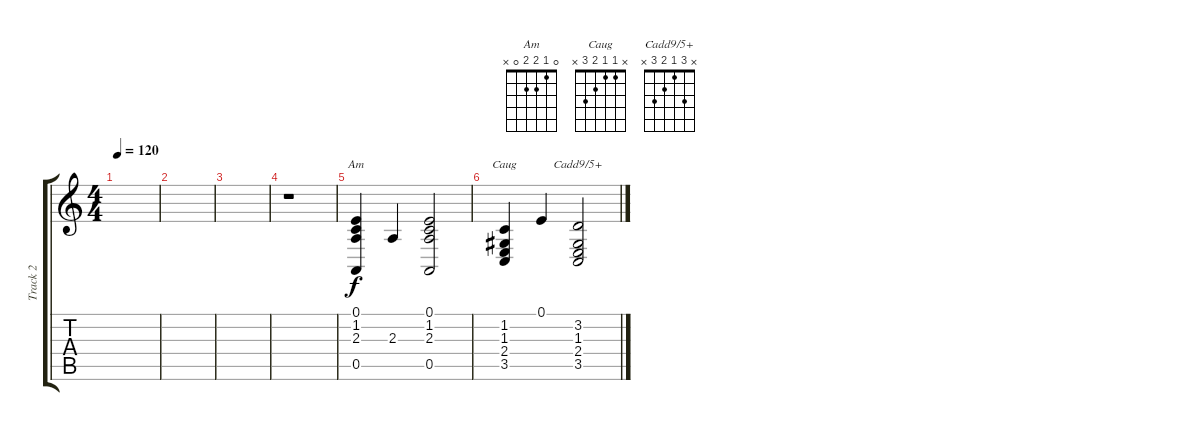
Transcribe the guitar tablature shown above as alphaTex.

\track ("Track 2" "Track 2") {instrument brightacousticpiano}
\staff {score tabs}
\tuning (E4 B3 G3 D3 A2 E2) {hide}
\chord ("Am" 0 1 2 2 0 x)
\chord ("Caug" x 1 1 2 3 x)
\chord ("Cadd9/5+" x 3 1 2 3 x)
\ts (4 4)
\tempo 120
\clef g2
\ks c
|
|
|
r.1 |
(0.1 1.2 2.3 0.5).4{ch "Am"} 2.3.4 (0.1 1.2 2.3 0.5).2 |
(1.2 1.3 2.4 3.5).4{ch "Caug"} 0.1.4 (3.2 1.3 2.4 3.5).2{ch "Cadd9/5+"}
